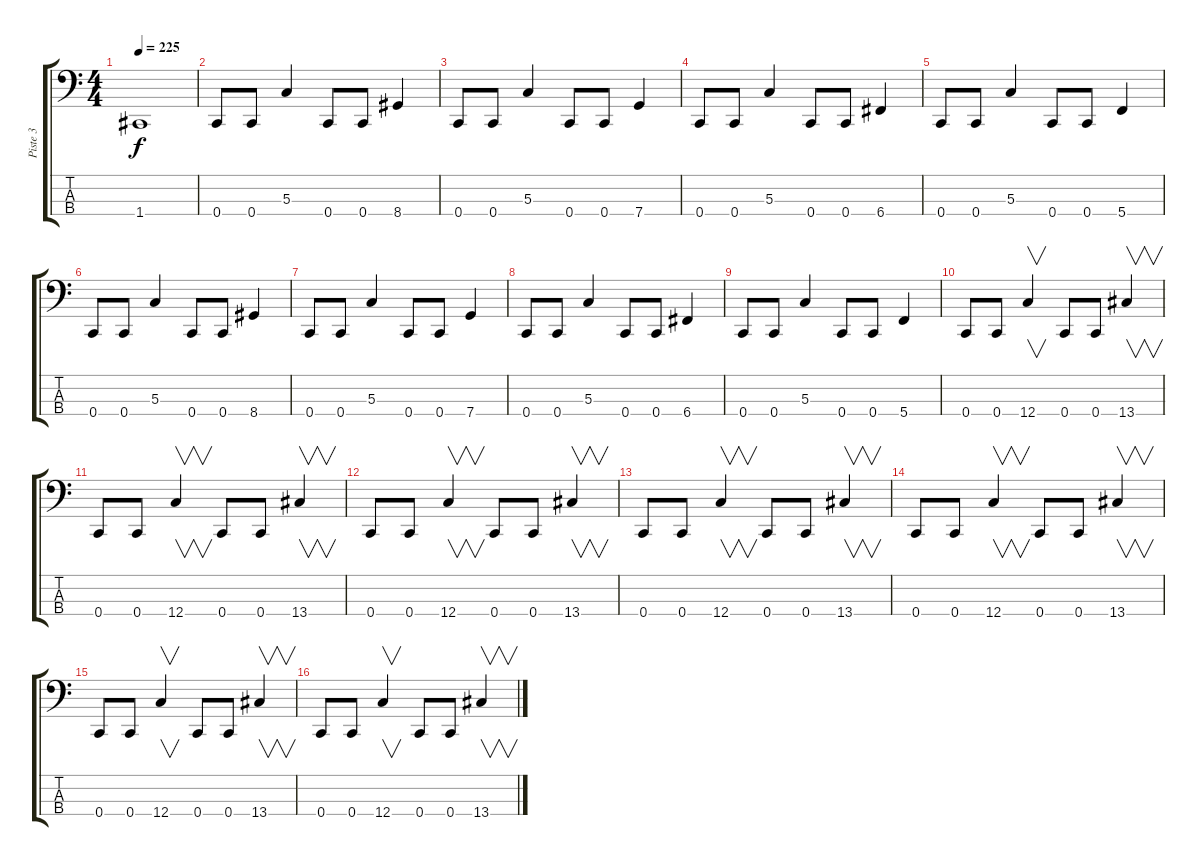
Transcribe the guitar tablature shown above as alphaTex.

\track ("Piste 3" "Piste 3") {instrument electricbassfinger}
\staff {score tabs}
\tuning (F2 C2 G1 C1) {hide}
\ts (4 4)
\tempo 225
\clef f4
\ks c
1.4.1{dy f} |
0.4.8 0.4.8 5.3.4 0.4.8 0.4.8 8.4.4 |
0.4.8 0.4.8 5.3.4 0.4.8 0.4.8 7.4.4 |
0.4.8 0.4.8 5.3.4 0.4.8 0.4.8 6.4.4 |
0.4.8 0.4.8 5.3.4 0.4.8 0.4.8 5.4.4 |
0.4.8 0.4.8 5.3.4 0.4.8 0.4.8 8.4.4 |
0.4.8 0.4.8 5.3.4 0.4.8 0.4.8 7.4.4 |
0.4.8 0.4.8 5.3.4 0.4.8 0.4.8 6.4.4 |
0.4.8 0.4.8 5.3.4 0.4.8 0.4.8 5.4.4 |
0.4.8 0.4.8 12.4.4{v} 0.4.8 0.4.8 13.4.4{v} |
0.4.8 0.4.8 12.4.4{v} 0.4.8 0.4.8 13.4.4{v} |
0.4.8 0.4.8 12.4.4{v} 0.4.8 0.4.8 13.4.4{v} |
0.4.8 0.4.8 12.4.4{v} 0.4.8 0.4.8 13.4.4{v} |
0.4.8 0.4.8 12.4.4{v} 0.4.8 0.4.8 13.4.4{v} |
0.4.8 0.4.8 12.4.4{v} 0.4.8 0.4.8 13.4.4{v} |
0.4.8 0.4.8 12.4.4{v} 0.4.8 0.4.8 13.4.4{v}
